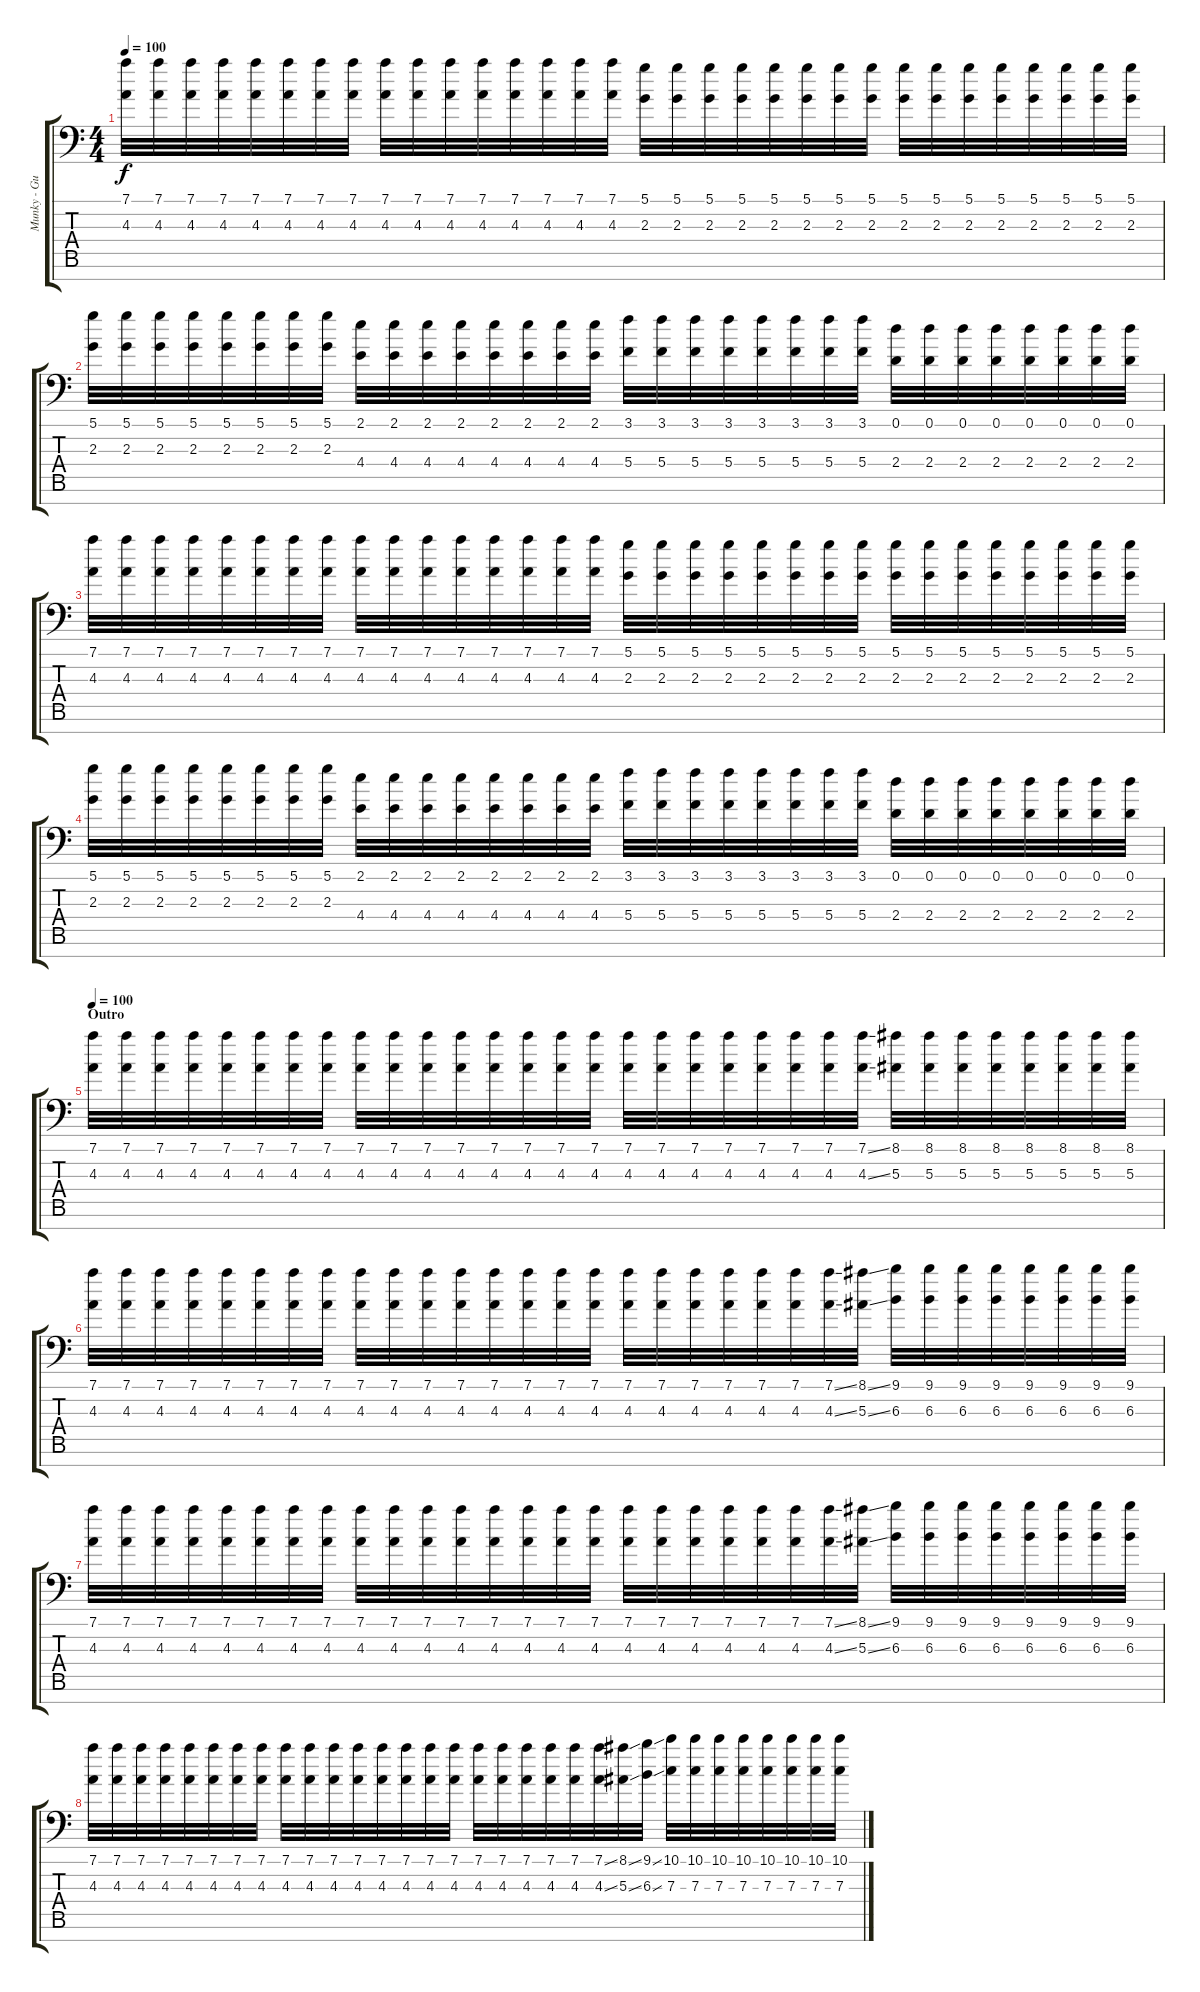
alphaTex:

\track ("Munky - Guitar" "Munky - Gu") {instrument overdrivenguitar}
\staff {score tabs}
\tuning (D4 A3 F3 C3 G2 D2 A1) {hide}
\ts (4 4)
\tempo 100
\clef f4
\ks c
(7.1 4.3).32{dy f} (7.1 4.3).32 (7.1 4.3).32 (7.1 4.3).32 (7.1 4.3).32 (7.1 4.3).32 (7.1 4.3).32 (7.1 4.3).32 (7.1 4.3).32 (7.1 4.3).32 (7.1 4.3).32 (7.1 4.3).32 (7.1 4.3).32 (7.1 4.3).32 (7.1 4.3).32 (7.1 4.3).32 (5.1 2.3).32 (5.1 2.3).32 (5.1 2.3).32 (5.1 2.3).32 (5.1 2.3).32 (5.1 2.3).32 (5.1 2.3).32 (5.1 2.3).32 (5.1 2.3).32 (5.1 2.3).32 (5.1 2.3).32 (5.1 2.3).32 (5.1 2.3).32 (5.1 2.3).32 (5.1 2.3).32 (5.1 2.3).32 |
(5.1 2.3).32 (5.1 2.3).32 (5.1 2.3).32 (5.1 2.3).32 (5.1 2.3).32 (5.1 2.3).32 (5.1 2.3).32 (5.1 2.3).32 (2.1 4.4).32 (2.1 4.4).32 (2.1 4.4).32 (2.1 4.4).32 (2.1 4.4).32 (2.1 4.4).32 (2.1 4.4).32 (2.1 4.4).32 (3.1 5.4).32 (3.1 5.4).32 (3.1 5.4).32 (3.1 5.4).32 (3.1 5.4).32 (3.1 5.4).32 (3.1 5.4).32 (3.1 5.4).32 (0.1 2.4).32 (0.1 2.4).32 (0.1 2.4).32 (0.1 2.4).32 (0.1 2.4).32 (0.1 2.4).32 (0.1 2.4).32 (0.1 2.4).32 |
(7.1 4.3).32 (7.1 4.3).32 (7.1 4.3).32 (7.1 4.3).32 (7.1 4.3).32 (7.1 4.3).32 (7.1 4.3).32 (7.1 4.3).32 (7.1 4.3).32 (7.1 4.3).32 (7.1 4.3).32 (7.1 4.3).32 (7.1 4.3).32 (7.1 4.3).32 (7.1 4.3).32 (7.1 4.3).32 (5.1 2.3).32 (5.1 2.3).32 (5.1 2.3).32 (5.1 2.3).32 (5.1 2.3).32 (5.1 2.3).32 (5.1 2.3).32 (5.1 2.3).32 (5.1 2.3).32 (5.1 2.3).32 (5.1 2.3).32 (5.1 2.3).32 (5.1 2.3).32 (5.1 2.3).32 (5.1 2.3).32 (5.1 2.3).32 |
(5.1 2.3).32 (5.1 2.3).32 (5.1 2.3).32 (5.1 2.3).32 (5.1 2.3).32 (5.1 2.3).32 (5.1 2.3).32 (5.1 2.3).32 (2.1 4.4).32 (2.1 4.4).32 (2.1 4.4).32 (2.1 4.4).32 (2.1 4.4).32 (2.1 4.4).32 (2.1 4.4).32 (2.1 4.4).32 (3.1 5.4).32 (3.1 5.4).32 (3.1 5.4).32 (3.1 5.4).32 (3.1 5.4).32 (3.1 5.4).32 (3.1 5.4).32 (3.1 5.4).32 (0.1 2.4).32 (0.1 2.4).32 (0.1 2.4).32 (0.1 2.4).32 (0.1 2.4).32 (0.1 2.4).32 (0.1 2.4).32 (0.1 2.4).32 |
\section ("" "Outro")
\tempo 100
(7.1 4.3).32 (7.1 4.3).32 (7.1 4.3).32 (7.1 4.3).32 (7.1 4.3).32 (7.1 4.3).32 (7.1 4.3).32 (7.1 4.3).32 (7.1 4.3).32 (7.1 4.3).32 (7.1 4.3).32 (7.1 4.3).32 (7.1 4.3).32 (7.1 4.3).32 (7.1 4.3).32 (7.1 4.3).32 (7.1 4.3).32 (7.1 4.3).32 (7.1 4.3).32 (7.1 4.3).32 (7.1 4.3).32 (7.1 4.3).32 (7.1 4.3).32 (7.1{ss} 4.3{ss}).32 (8.1 5.3).32 (8.1 5.3).32 (8.1 5.3).32 (8.1 5.3).32 (8.1 5.3).32 (8.1 5.3).32 (8.1 5.3).32 (8.1 5.3).32 |
(7.1 4.3).32 (7.1 4.3).32 (7.1 4.3).32 (7.1 4.3).32 (7.1 4.3).32 (7.1 4.3).32 (7.1 4.3).32 (7.1 4.3).32 (7.1 4.3).32 (7.1 4.3).32 (7.1 4.3).32 (7.1 4.3).32 (7.1 4.3).32 (7.1 4.3).32 (7.1 4.3).32 (7.1 4.3).32 (7.1 4.3).32 (7.1 4.3).32 (7.1 4.3).32 (7.1 4.3).32 (7.1 4.3).32 (7.1 4.3).32 (7.1{ss} 4.3{ss}).32 (8.1{ss} 5.3{ss}).32 (9.1 6.3).32 (9.1 6.3).32 (9.1 6.3).32 (9.1 6.3).32 (9.1 6.3).32 (9.1 6.3).32 (9.1 6.3).32 (9.1 6.3).32 |
(7.1 4.3).32 (7.1 4.3).32 (7.1 4.3).32 (7.1 4.3).32 (7.1 4.3).32 (7.1 4.3).32 (7.1 4.3).32 (7.1 4.3).32 (7.1 4.3).32 (7.1 4.3).32 (7.1 4.3).32 (7.1 4.3).32 (7.1 4.3).32 (7.1 4.3).32 (7.1 4.3).32 (7.1 4.3).32 (7.1 4.3).32 (7.1 4.3).32 (7.1 4.3).32 (7.1 4.3).32 (7.1 4.3).32 (7.1 4.3).32 (7.1{ss} 4.3{ss}).32 (8.1{ss} 5.3{ss}).32 (9.1 6.3).32 (9.1 6.3).32 (9.1 6.3).32 (9.1 6.3).32 (9.1 6.3).32 (9.1 6.3).32 (9.1 6.3).32 (9.1 6.3).32 |
(7.1 4.3).32 (7.1 4.3).32 (7.1 4.3).32 (7.1 4.3).32 (7.1 4.3).32 (7.1 4.3).32 (7.1 4.3).32 (7.1 4.3).32 (7.1 4.3).32 (7.1 4.3).32 (7.1 4.3).32 (7.1 4.3).32 (7.1 4.3).32 (7.1 4.3).32 (7.1 4.3).32 (7.1 4.3).32 (7.1 4.3).32 (7.1 4.3).32 (7.1 4.3).32 (7.1 4.3).32 (7.1 4.3).32 (7.1{ss} 4.3{ss}).32 (8.1{ss} 5.3{ss}).32 (9.1{ss} 6.3{ss}).32 (10.1 7.3).32 (10.1 7.3).32 (10.1 7.3).32 (10.1 7.3).32 (10.1 7.3).32 (10.1 7.3).32 (10.1 7.3).32 (10.1 7.3).32
